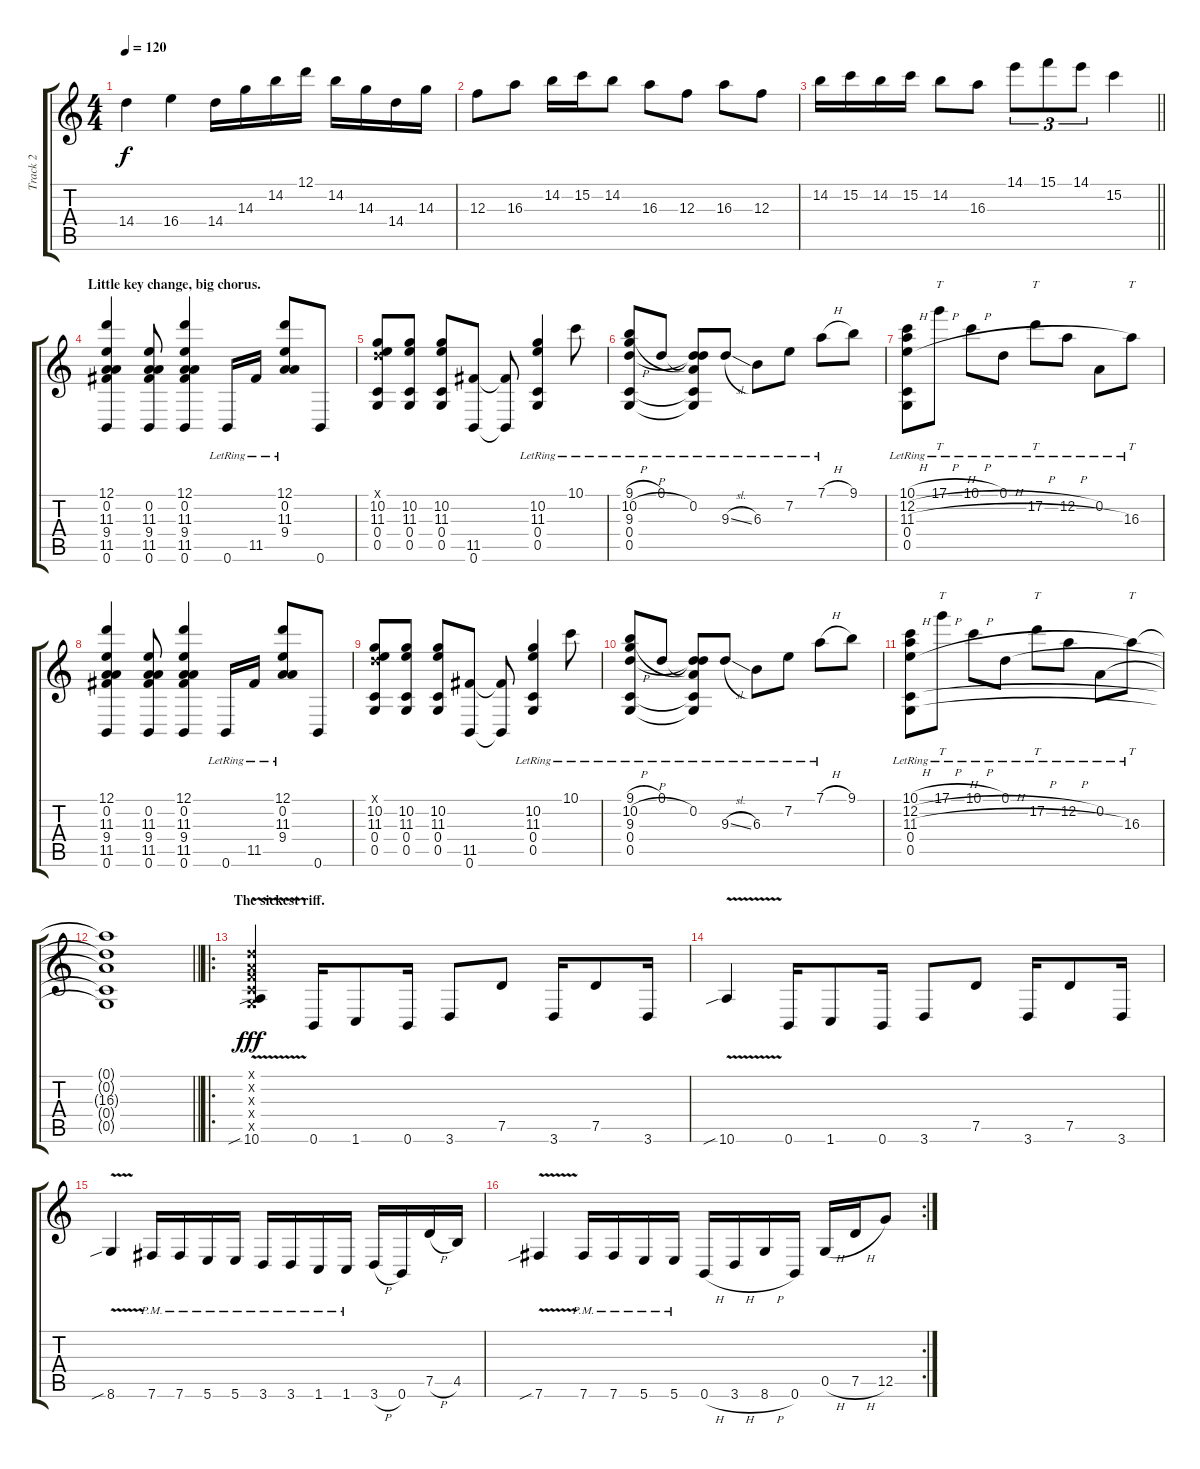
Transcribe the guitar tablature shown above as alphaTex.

\track ("Track 2" "Track 2") {instrument overdrivenguitar}
\staff {score tabs}
\tuning (D4 A3 F3 C3 G2 B1) {hide}
\ts (4 4)
\tempo 120
\clef g2
\ks c
14.4.4{dy f} 16.4.4 14.4.16 14.3.16 14.2.16 12.1.16 14.2.16 14.3.16 14.4.16 14.3.16 |
12.3.8 16.3.8 14.2.16 15.2.16 14.2.8 16.3.8 12.3.8 16.3.8 12.3.8 |
\barLineRight lightlight
14.2.16 15.2.16 14.2.16 15.2.16 14.2.8 16.3.8 14.1.8{tu (3 2)} 15.1.8{tu (3 2)} 14.1.8{tu (3 2)} 15.2.4 |
\section ("" "Little key change, big chorus.")
(12.1 0.2 11.3 9.4 11.5 0.6).4 (0.2 11.3 9.4 11.5 0.6).8 (12.1 0.2 11.3 9.4 11.5 0.6).4 0.6{lr}.16 11.5{lr}.16 (12.1{lr} 0.2{lr} 11.3{lr} 9.4{lr}).8 0.6.8 |
(0.1{x} 10.2 11.3 0.4 0.5).8 (10.2 11.3 0.4 0.5).8 (10.2 11.3 0.4 0.5).8 (11.5 0.6).8 (11.5{t} 0.6{t}).8 (10.2{lr} 11.3{lr} 0.4{lr} 0.5{lr}).4 10.1{lr}.8 |
(9.1{h lr} 10.2{h lr} 9.3{lr} 0.4{lr} 0.5{lr}).8 0.1{lr}.8 (0.1{t} 0.2{lr} 9.3{t} 0.4{t} 0.5{t}).8 9.3{sl lr}.8 6.3{lr}.8 7.2{lr}.8 7.1{h lr}.8 9.1.8 |
(10.1{h lr} 12.2{h lr} 11.3{h lr} 0.4{lr} 0.5{lr}).8 17.1{h lr}.8{tt} 10.1{h lr}.8 0.1{lr}.8 17.2{h lr}.8{tt} 12.2{h lr}.8 0.2{lr}.8 16.3{lr}.8{tt} |
(12.1 0.2 11.3 9.4 11.5 0.6).4 (0.2 11.3 9.4 11.5 0.6).8 (12.1 0.2 11.3 9.4 11.5 0.6).4 0.6{lr}.16 11.5{lr}.16 (12.1{lr} 0.2{lr} 11.3{lr} 9.4{lr}).8 0.6.8 |
(0.1{x} 10.2 11.3 0.4 0.5).8 (10.2 11.3 0.4 0.5).8 (10.2 11.3 0.4 0.5).8 (11.5 0.6).8 (11.5{t} 0.6{t}).8 (10.2{lr} 11.3{lr} 0.4{lr} 0.5{lr}).4 10.1{lr}.8 |
(9.1{h lr} 10.2{h lr} 9.3{lr} 0.4{lr} 0.5{lr}).8 0.1{lr}.8 (0.1{t} 0.2{lr} 9.3{t} 0.4{t} 0.5{t}).8 9.3{sl lr}.8 6.3{lr}.8 7.2{lr}.8 7.1{h lr}.8 9.1.8 |
(10.1{h lr} 12.2{h lr} 11.3{h lr} 0.4{lr} 0.5{lr}).8 17.1{h lr}.8{tt} 10.1{h lr}.8 0.1{lr}.8 17.2{h lr}.8{tt} 12.2{h lr}.8 0.2{lr}.8 16.3{lr}.8{tt} |
\barLineRight lightlight
(0.1{t} 0.2{t} 16.3{t} 0.4{t} 0.5{t}).1 |
\ro
\section ("" "The sickest riff.")
(0.1{x} 0.2{x} 0.3{x} 0.4{x} 0.5{x} 10.6{v sib}).4{dy fff} 0.6.16 1.6.8 0.6.16 3.6.8 7.5.8 3.6.16 7.5.8 3.6.16 |
10.6{v sib}.4 0.6.16 1.6.8 0.6.16 3.6.8 7.5.8 3.6.16 7.5.8 3.6.16 |
8.6{v sib}.4 7.6{pm}.16 7.6{pm}.16 5.6{pm}.16 5.6{pm}.16 3.6{pm}.16 3.6{pm}.16 1.6{pm}.16 1.6{pm}.16 3.6{h}.16 0.6.16 7.5{h}.16 4.5.16 |
\rc 2
7.6{v sib}.4 7.6{pm}.16 7.6{pm}.16 5.6{pm}.16 5.6{pm}.16 0.6{h}.16 3.6{h}.16 8.6{h}.16 0.6.16 0.5{h}.16 7.5{h}.16 12.5.8
